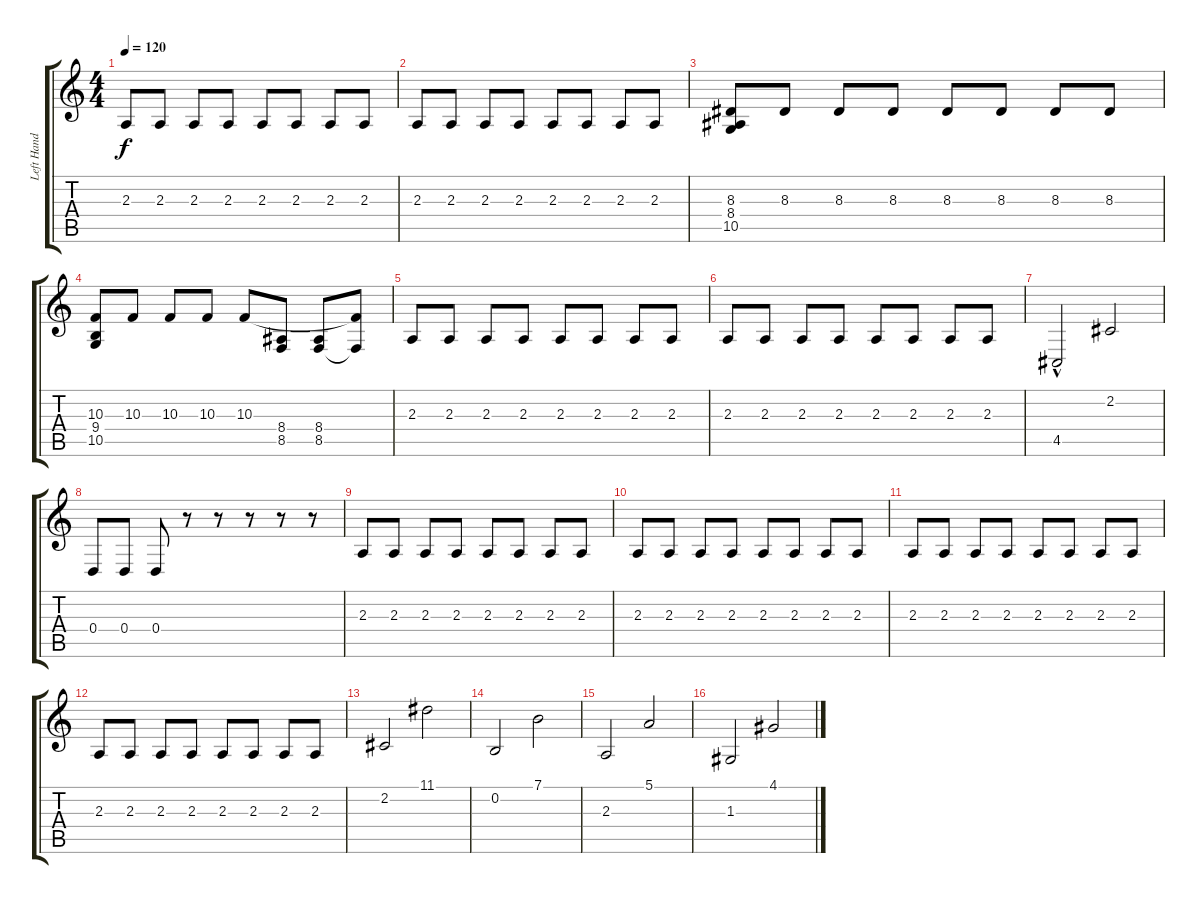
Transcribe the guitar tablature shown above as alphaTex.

\track ("Left Hand" "Left Hand") {instrument acousticgrandpiano}
\staff {score tabs}
\tuning (E4 B3 G3 D3 A2 E2) {hide}
\ts (4 4)
\tempo 120
\clef g2
\ks c
2.3.8{dy f} 2.3.8 2.3.8 2.3.8 2.3.8 2.3.8 2.3.8 2.3.8 |
2.3.8 2.3.8 2.3.8 2.3.8 2.3.8 2.3.8 2.3.8 2.3.8 |
(8.3 8.4 10.5).8 8.3.8 8.3.8 8.3.8 8.3.8 8.3.8 8.3.8 8.3.8 |
(10.3 9.4 10.5).8 10.3.8 10.3.8 10.3.8 10.3.8 (8.4 8.5).8 (8.4 8.5).8 (10.3{t} 8.5{t}).8 |
2.3.8 2.3.8 2.3.8 2.3.8 2.3.8 2.3.8 2.3.8 2.3.8 |
2.3.8 2.3.8 2.3.8 2.3.8 2.3.8 2.3.8 2.3.8 2.3.8 |
4.5{hac}.2 2.2.2 |
0.4.8 0.4.8 0.4.8 r.8 r.8 r.8 r.8 r.8 |
2.3.8 2.3.8 2.3.8 2.3.8 2.3.8 2.3.8 2.3.8 2.3.8 |
2.3.8 2.3.8 2.3.8 2.3.8 2.3.8 2.3.8 2.3.8 2.3.8 |
2.3.8 2.3.8 2.3.8 2.3.8 2.3.8 2.3.8 2.3.8 2.3.8 |
2.3.8 2.3.8 2.3.8 2.3.8 2.3.8 2.3.8 2.3.8 2.3.8 |
2.2.2 11.1.2 |
0.2.2 7.1.2 |
2.3.2 5.1.2 |
1.3.2 4.1.2
